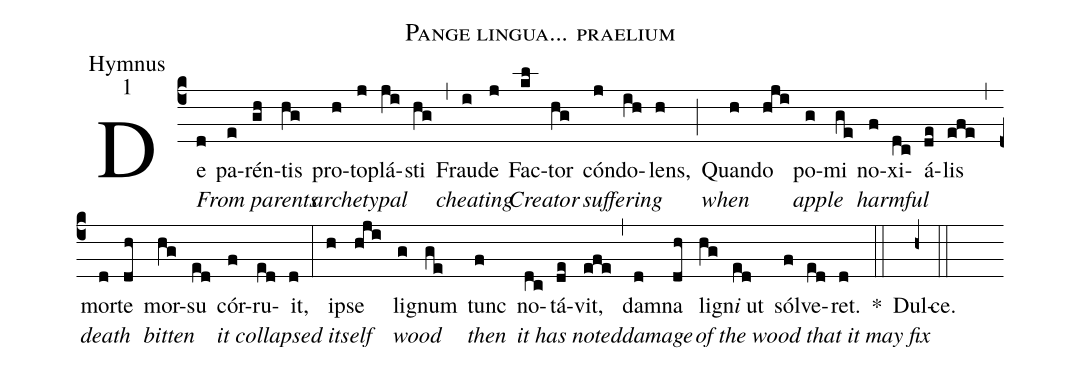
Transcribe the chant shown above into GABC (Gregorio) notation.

name:Pange lingua... praelium;
office-part:Hymnus;
mode:1;
%%
(c4) De[From parents](d) pa(e)rén(gh)tis(hg) pro[archetypal](h)to(j)plá(ji)sti(hg) (,)
Frau[cheating](i)de(j) Fac[Creator](kl)tor(hg) cón[suffering](j)do(ih)lens,(h) (;)
Quan[when](h)do(hji) po[apple](g)mi(ge) no[harmful](f)xi(dc)á(de)lis(efe) (,)
mor[death](d)te(dh) mor[bitten](hg)su(ed) cór[it collapsed](f)ru(ed)it,(d) (:)
i[itself](h)pse(hji) li[wood](g)gnum(ge) tunc[then](f) no[it has noted](dc)tá(de)vit,(efe) (,)
dam[damage](d)na(dh) li[of the wood that it may fix](hg)gn<i>i</i> ut(ed) sól(f)ve(ed)ret.(d) *(::) Dul[/](h+)ce. (::)
